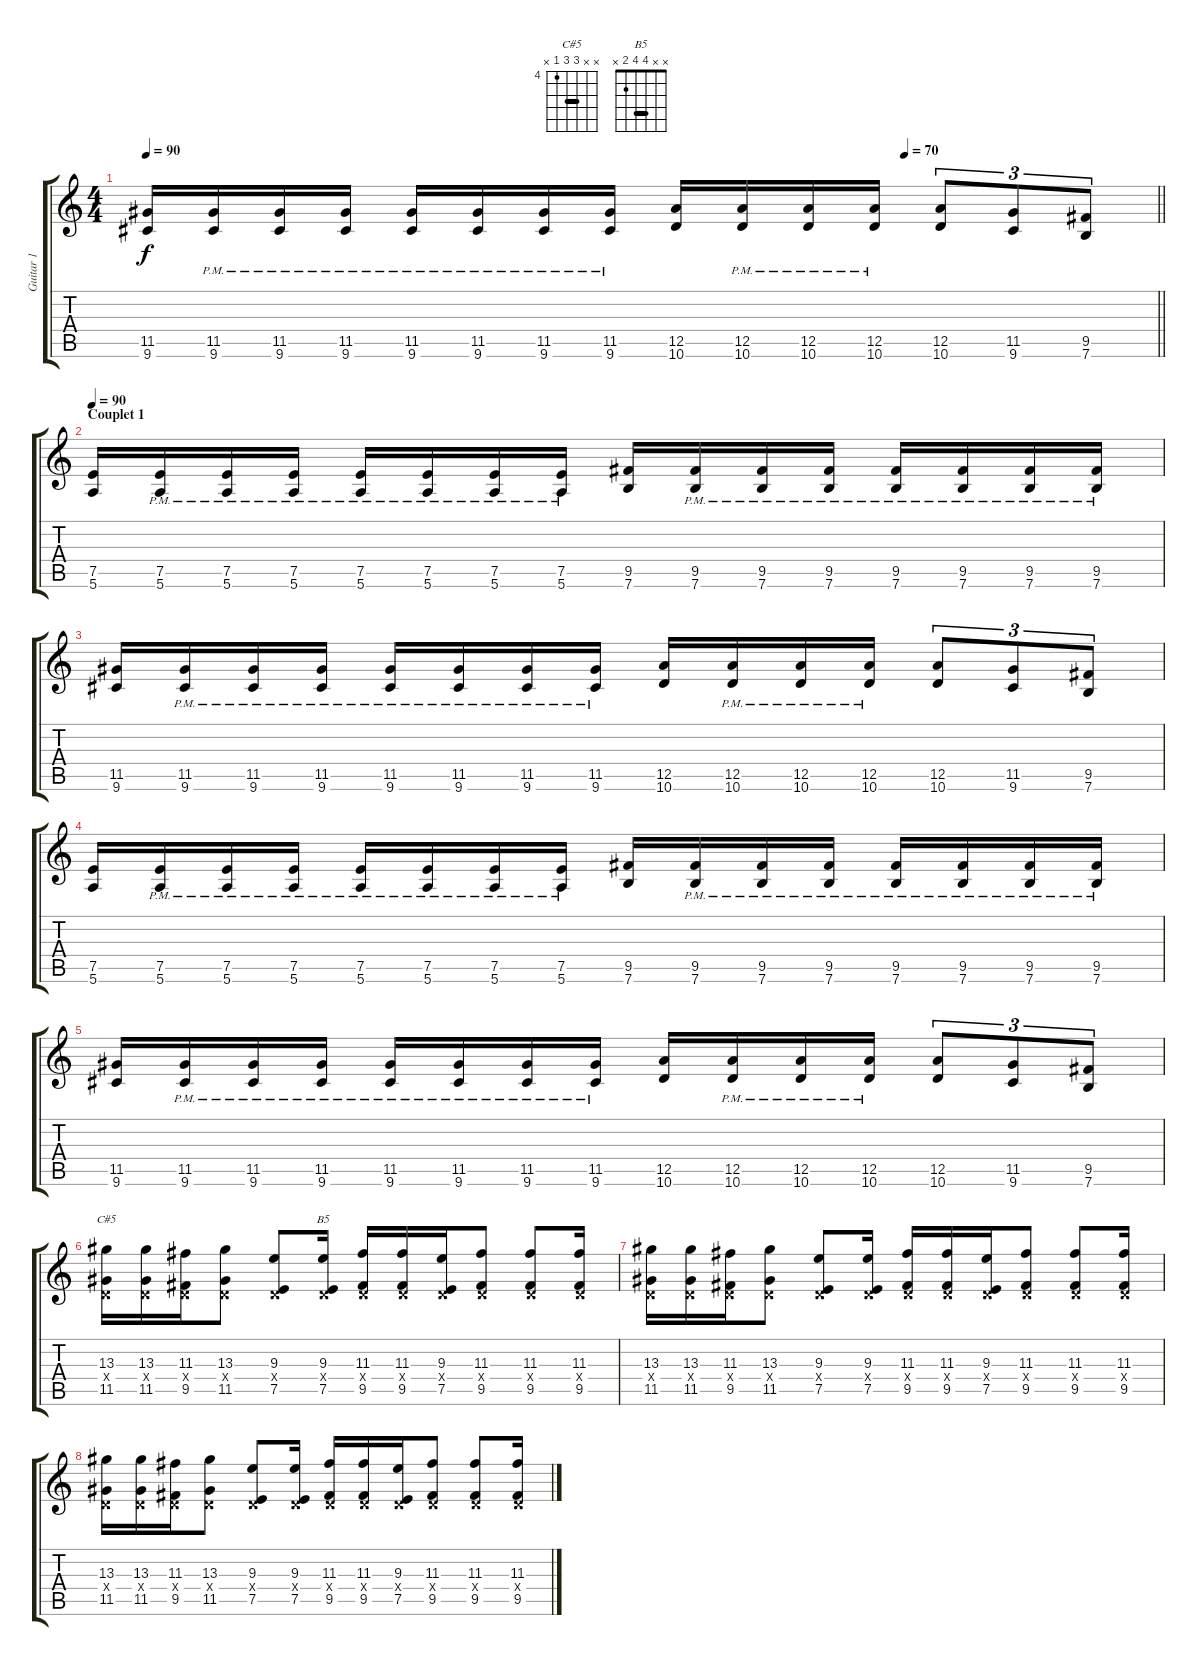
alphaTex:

\track ("Guitar 1" "Guitar 1") {instrument distortionguitar}
\staff {score tabs}
\tuning (E4 B3 G3 D3 A2 E2) {hide}
\chord ("C#5" x x 6 6 4 x) {firstfret 4 barre 6}
\chord ("B5" x x 4 4 2 x) {barre 4}
\ts (4 4)
\tempo 90
\tempo (70 0.75)
\clef g2
\barLineRight lightlight
\ks c
(11.5 9.6).16{dy f} (11.5{pm} 9.6{pm}).16 (11.5{pm} 9.6{pm}).16 (11.5{pm} 9.6{pm}).16 (11.5{pm} 9.6{pm}).16 (11.5{pm} 9.6{pm}).16 (11.5{pm} 9.6{pm}).16 (11.5{pm} 9.6{pm}).16 (12.5 10.6).16 (12.5{pm} 10.6{pm}).16 (12.5{pm} 10.6{pm}).16 (12.5{pm} 10.6{pm}).16 (12.5 10.6).8{tu (3 2)} (11.5 9.6).8{tu (3 2)} (9.5 7.6).8{tu (3 2)} |
\section ("" "Couplet 1")
\tempo 90
(7.5 5.6).16 (7.5{pm} 5.6{pm}).16 (7.5{pm} 5.6{pm}).16 (7.5{pm} 5.6{pm}).16 (7.5{pm} 5.6{pm}).16 (7.5{pm} 5.6{pm}).16 (7.5{pm} 5.6{pm}).16 (7.5{pm} 5.6{pm}).16 (9.5 7.6).16 (9.5{pm} 7.6{pm}).16 (9.5{pm} 7.6{pm}).16 (9.5{pm} 7.6{pm}).16 (9.5{pm} 7.6{pm}).16 (9.5{pm} 7.6{pm}).16 (9.5{pm} 7.6{pm}).16 (9.5{pm} 7.6{pm}).16 |
(11.5 9.6).16 (11.5{pm} 9.6{pm}).16 (11.5{pm} 9.6{pm}).16 (11.5{pm} 9.6{pm}).16 (11.5{pm} 9.6{pm}).16 (11.5{pm} 9.6{pm}).16 (11.5{pm} 9.6{pm}).16 (11.5{pm} 9.6{pm}).16 (12.5 10.6).16 (12.5{pm} 10.6{pm}).16 (12.5{pm} 10.6{pm}).16 (12.5{pm} 10.6{pm}).16 (12.5 10.6).8{tu (3 2)} (11.5 9.6).8{tu (3 2)} (9.5 7.6).8{tu (3 2)} |
(7.5 5.6).16 (7.5{pm} 5.6{pm}).16 (7.5{pm} 5.6{pm}).16 (7.5{pm} 5.6{pm}).16 (7.5{pm} 5.6{pm}).16 (7.5{pm} 5.6{pm}).16 (7.5{pm} 5.6{pm}).16 (7.5{pm} 5.6{pm}).16 (9.5 7.6).16 (9.5{pm} 7.6{pm}).16 (9.5{pm} 7.6{pm}).16 (9.5{pm} 7.6{pm}).16 (9.5{pm} 7.6{pm}).16 (9.5{pm} 7.6{pm}).16 (9.5{pm} 7.6{pm}).16 (9.5{pm} 7.6{pm}).16 |
(11.5 9.6).16 (11.5{pm} 9.6{pm}).16 (11.5{pm} 9.6{pm}).16 (11.5{pm} 9.6{pm}).16 (11.5{pm} 9.6{pm}).16 (11.5{pm} 9.6{pm}).16 (11.5{pm} 9.6{pm}).16 (11.5{pm} 9.6{pm}).16 (12.5 10.6).16 (12.5{pm} 10.6{pm}).16 (12.5{pm} 10.6{pm}).16 (12.5{pm} 10.6{pm}).16 (12.5 10.6).8{tu (3 2)} (11.5 9.6).8{tu (3 2)} (9.5 7.6).8{tu (3 2)} |
(13.3 0.4{x} 11.5).16{ch "C#5"} (13.3 0.4{x} 11.5).16 (11.3 0.4{x} 9.5).16 (13.3 0.4{x} 11.5).8 (9.3 0.4{x} 7.5).8 (9.3 0.4{x} 7.5).16{ch "B5"} (11.3 0.4{x} 9.5).16 (11.3 0.4{x} 9.5).16 (9.3 0.4{x} 7.5).16 (11.3 0.4{x} 9.5).8 (11.3 0.4{x} 9.5).8 (11.3 0.4{x} 9.5).16 |
(13.3 0.4{x} 11.5).16 (13.3 0.4{x} 11.5).16 (11.3 0.4{x} 9.5).16 (13.3 0.4{x} 11.5).8 (9.3 0.4{x} 7.5).8 (9.3 0.4{x} 7.5).16 (11.3 0.4{x} 9.5).16 (11.3 0.4{x} 9.5).16 (9.3 0.4{x} 7.5).16 (11.3 0.4{x} 9.5).8 (11.3 0.4{x} 9.5).8 (11.3 0.4{x} 9.5).16 |
(13.3 0.4{x} 11.5).16 (13.3 0.4{x} 11.5).16 (11.3 0.4{x} 9.5).16 (13.3 0.4{x} 11.5).8 (9.3 0.4{x} 7.5).8 (9.3 0.4{x} 7.5).16 (11.3 0.4{x} 9.5).16 (11.3 0.4{x} 9.5).16 (9.3 0.4{x} 7.5).16 (11.3 0.4{x} 9.5).8 (11.3 0.4{x} 9.5).8 (11.3 0.4{x} 9.5).16
